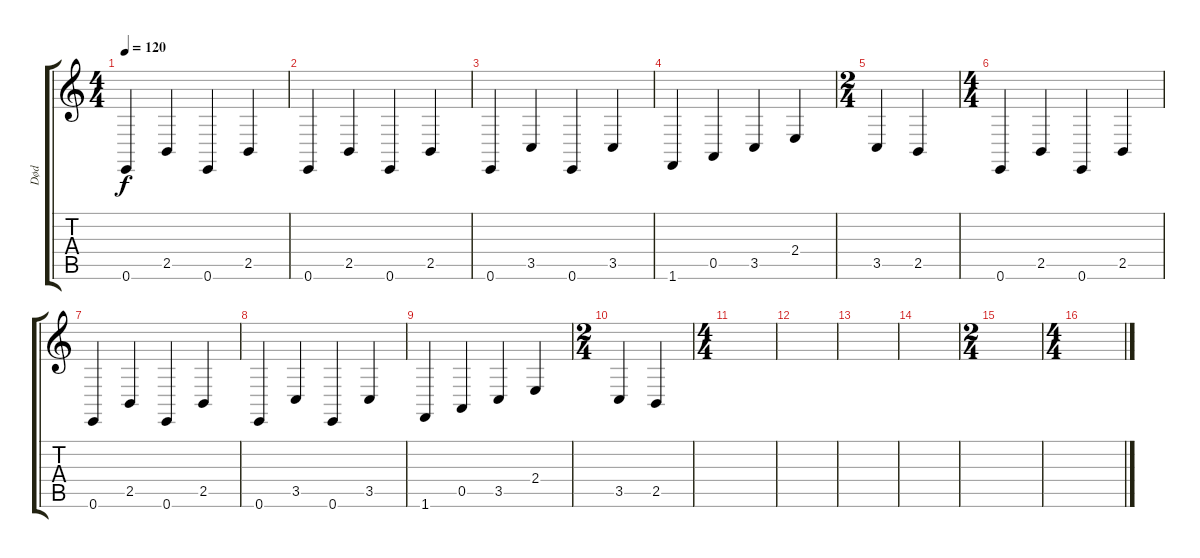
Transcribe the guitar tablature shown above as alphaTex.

\track ("Død" "Død") {instrument clarinet}
\staff {score tabs}
\tuning (E4 B3 G3 D3 A2 E2) {hide}
\ts (4 4)
\tempo 120
\clef g2
\ks c
0.6.4{dy f} 2.5.4 0.6.4 2.5.4 |
0.6.4 2.5.4 0.6.4 2.5.4 |
0.6.4 3.5.4 0.6.4 3.5.4 |
1.6.4 0.5.4 3.5.4 2.4.4 |
\ts (2 4)
3.5.4 2.5.4 |
\ts (4 4)
0.6.4 2.5.4 0.6.4 2.5.4 |
0.6.4 2.5.4 0.6.4 2.5.4 |
0.6.4 3.5.4 0.6.4 3.5.4 |
1.6.4 0.5.4 3.5.4 2.4.4 |
\ts (2 4)
3.5.4 2.5.4 |
\ts (4 4)
|
|
|
|
\ts (2 4)
|
\ts (4 4)
